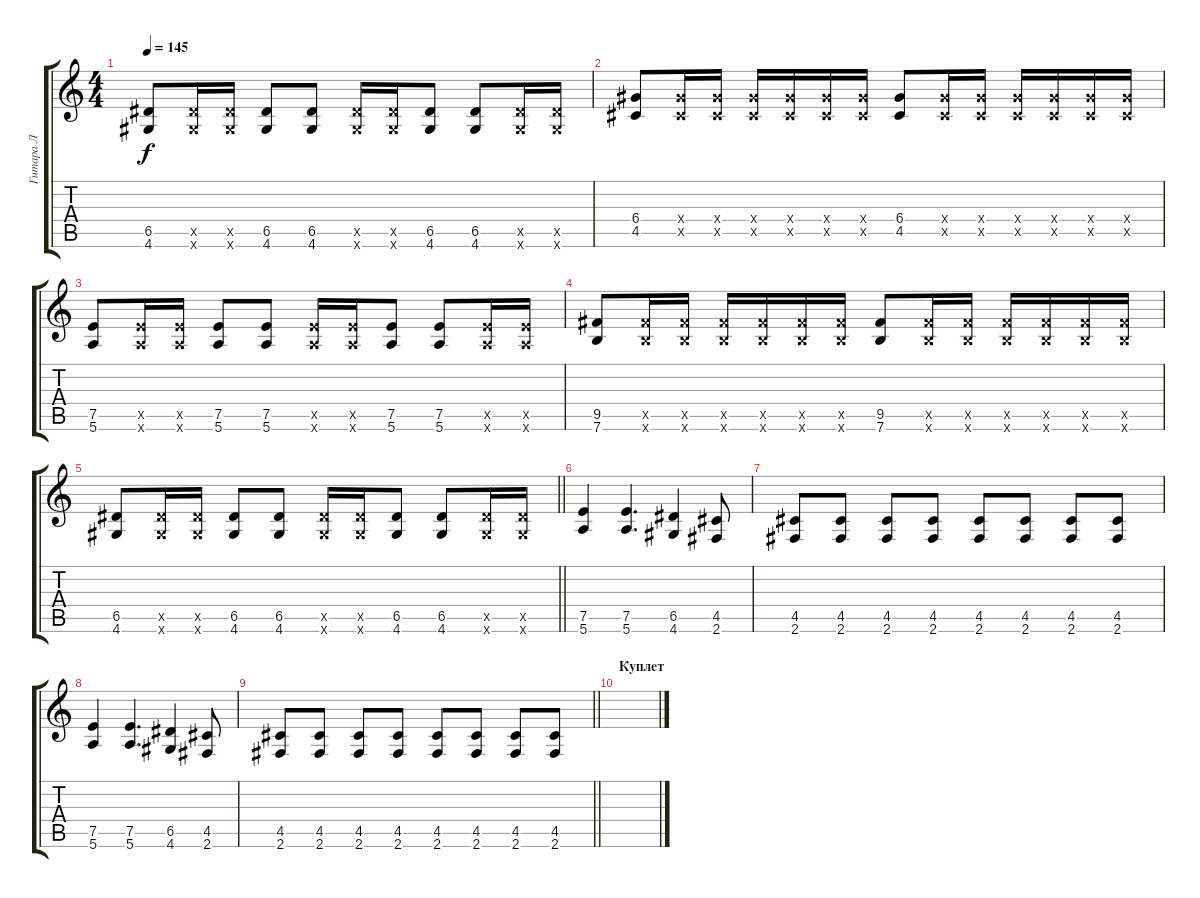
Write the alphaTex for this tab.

\track ("Гитара Л" "Гитара Л") {instrument electricguitarclean}
\staff {score tabs}
\tuning (E4 B3 G3 D3 A2 E2) {hide}
\ts (4 4)
\tempo 145
\clef g2
\ks c
(6.5 4.6).8{dy f} (6.5{x} 4.6{x}).16 (6.5{x} 4.6{x}).16 (6.5 4.6).8 (6.5 4.6).8 (6.5{x} 4.6{x}).16 (6.5{x} 4.6{x}).16 (6.5 4.6).8 (6.5 4.6).8 (6.5{x} 4.6{x}).16 (6.5{x} 4.6{x}).16 |
(6.4 4.5).8 (6.4{x} 4.5{x}).16 (6.4{x} 4.5{x}).16 (6.4{x} 4.5{x}).16 (6.4{x} 4.5{x}).16 (6.4{x} 4.5{x}).16 (6.4{x} 4.5{x}).16 (6.4 4.5).8 (6.4{x} 4.5{x}).16 (6.4{x} 4.5{x}).16 (6.4{x} 4.5{x}).16 (6.4{x} 4.5{x}).16 (6.4{x} 4.5{x}).16 (6.4{x} 4.5{x}).16 |
(7.5 5.6).8 (7.5{x} 5.6{x}).16 (7.5{x} 5.6{x}).16 (7.5 5.6).8 (7.5 5.6).8 (7.5{x} 5.6{x}).16 (7.5{x} 5.6{x}).16 (7.5 5.6).8 (7.5 5.6).8 (7.5{x} 5.6{x}).16 (7.5{x} 5.6{x}).16 |
(9.5 7.6).8 (9.5{x} 7.6{x}).16 (9.5{x} 7.6{x}).16 (9.5{x} 7.6{x}).16 (9.5{x} 7.6{x}).16 (9.5{x} 7.6{x}).16 (9.5{x} 7.6{x}).16 (9.5 7.6).8 (9.5{x} 7.6{x}).16 (9.5{x} 7.6{x}).16 (9.5{x} 7.6{x}).16 (9.5{x} 7.6{x}).16 (9.5{x} 7.6{x}).16 (9.5{x} 7.6{x}).16 |
\barLineRight lightlight
(6.5 4.6).8 (6.5{x} 4.6{x}).16 (6.5{x} 4.6{x}).16 (6.5 4.6).8 (6.5 4.6).8 (6.5{x} 4.6{x}).16 (6.5{x} 4.6{x}).16 (6.5 4.6).8 (6.5 4.6).8 (6.5{x} 4.6{x}).16 (6.5{x} 4.6{x}).16 |
\section ("" " ")
(7.5 5.6).4 (7.5 5.6).4{d} (6.5 4.6).4 (4.5 2.6).8 |
(4.5 2.6).8 (4.5 2.6).8 (4.5 2.6).8 (4.5 2.6).8 (4.5 2.6).8 (4.5 2.6).8 (4.5 2.6).8 (4.5 2.6).8 |
(7.5 5.6).4 (7.5 5.6).4{d} (6.5 4.6).4 (4.5 2.6).8 |
\barLineRight lightlight
(4.5 2.6).8 (4.5 2.6).8 (4.5 2.6).8 (4.5 2.6).8 (4.5 2.6).8 (4.5 2.6).8 (4.5 2.6).8 (4.5 2.6).8 |
\section ("" "Куплет")
